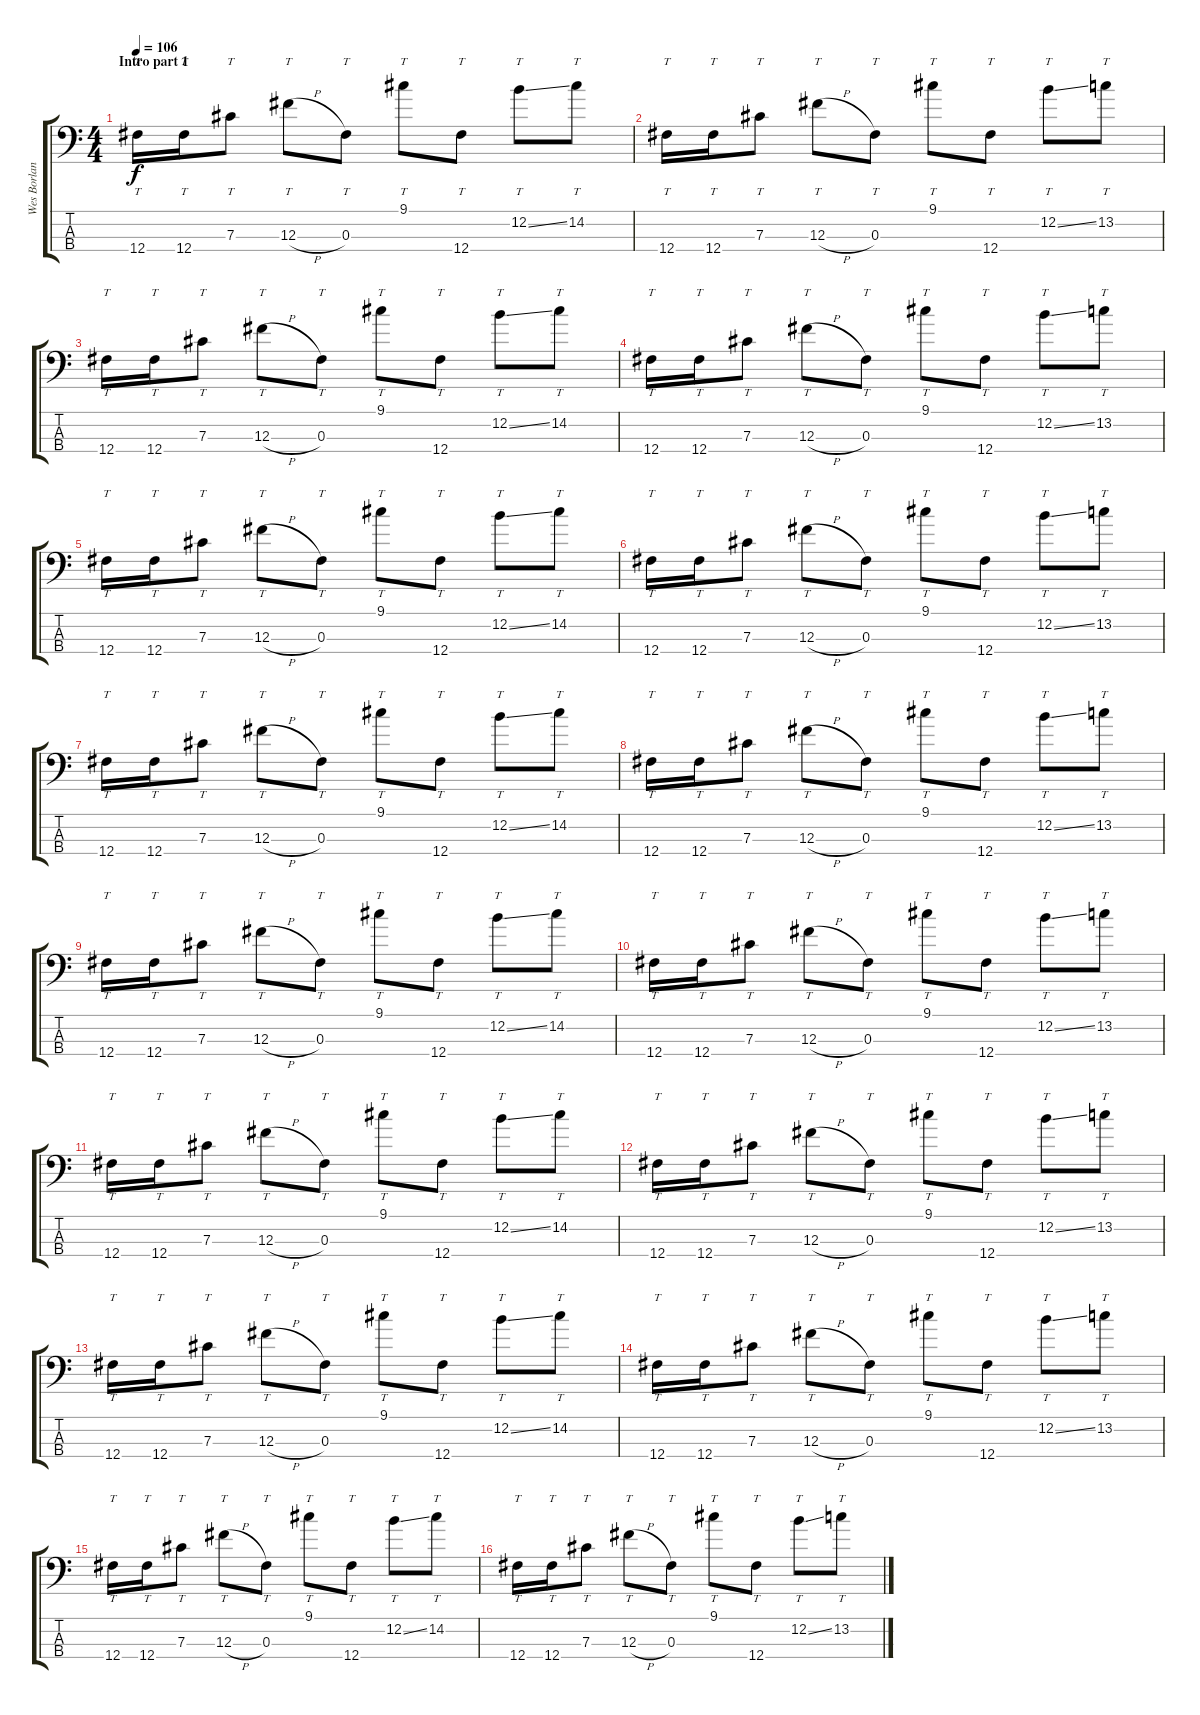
\track ("Wes Borland - Bass Guitar" "Wes Borlan") {instrument electricguitarclean}
\staff {score tabs}
\tuning (E3 B2 Gb2 Gb1) {hide}
\ts (4 4)
\section ("" "Intro part 1")
\tempo 106
\clef f4
\ks c
12.4.16{tt dy f instrument electricguitarclean} 12.4.16{tt} 7.3.8{tt} 12.3{h}.8{tt} 0.3.8{tt} 9.1.8{tt} 12.4.8{tt} 12.2{ss}.8{tt} 14.2.8{tt} |
12.4.16{tt} 12.4.16{tt} 7.3.8{tt} 12.3{h}.8{tt} 0.3.8{tt} 9.1.8{tt} 12.4.8{tt} 12.2{ss}.8{tt} 13.2.8{tt} |
12.4.16{tt} 12.4.16{tt} 7.3.8{tt} 12.3{h}.8{tt} 0.3.8{tt} 9.1.8{tt} 12.4.8{tt} 12.2{ss}.8{tt} 14.2.8{tt} |
12.4.16{tt} 12.4.16{tt} 7.3.8{tt} 12.3{h}.8{tt} 0.3.8{tt} 9.1.8{tt} 12.4.8{tt} 12.2{ss}.8{tt} 13.2.8{tt} |
12.4.16{tt} 12.4.16{tt} 7.3.8{tt} 12.3{h}.8{tt} 0.3.8{tt} 9.1.8{tt} 12.4.8{tt} 12.2{ss}.8{tt} 14.2.8{tt} |
12.4.16{tt} 12.4.16{tt} 7.3.8{tt} 12.3{h}.8{tt} 0.3.8{tt} 9.1.8{tt} 12.4.8{tt} 12.2{ss}.8{tt} 13.2.8{tt} |
12.4.16{tt} 12.4.16{tt} 7.3.8{tt} 12.3{h}.8{tt} 0.3.8{tt} 9.1.8{tt} 12.4.8{tt} 12.2{ss}.8{tt} 14.2.8{tt} |
12.4.16{tt} 12.4.16{tt} 7.3.8{tt} 12.3{h}.8{tt} 0.3.8{tt} 9.1.8{tt} 12.4.8{tt} 12.2{ss}.8{tt} 13.2.8{tt} |
12.4.16{tt} 12.4.16{tt} 7.3.8{tt} 12.3{h}.8{tt} 0.3.8{tt} 9.1.8{tt} 12.4.8{tt} 12.2{ss}.8{tt} 14.2.8{tt} |
12.4.16{tt} 12.4.16{tt} 7.3.8{tt} 12.3{h}.8{tt} 0.3.8{tt} 9.1.8{tt} 12.4.8{tt} 12.2{ss}.8{tt} 13.2.8{tt} |
12.4.16{tt} 12.4.16{tt} 7.3.8{tt} 12.3{h}.8{tt} 0.3.8{tt} 9.1.8{tt} 12.4.8{tt} 12.2{ss}.8{tt} 14.2.8{tt} |
12.4.16{tt} 12.4.16{tt} 7.3.8{tt} 12.3{h}.8{tt} 0.3.8{tt} 9.1.8{tt} 12.4.8{tt} 12.2{ss}.8{tt} 13.2.8{tt} |
12.4.16{tt} 12.4.16{tt} 7.3.8{tt} 12.3{h}.8{tt} 0.3.8{tt} 9.1.8{tt} 12.4.8{tt} 12.2{ss}.8{tt} 14.2.8{tt} |
12.4.16{tt} 12.4.16{tt} 7.3.8{tt} 12.3{h}.8{tt} 0.3.8{tt} 9.1.8{tt} 12.4.8{tt} 12.2{ss}.8{tt} 13.2.8{tt} |
12.4.16{tt} 12.4.16{tt} 7.3.8{tt} 12.3{h}.8{tt} 0.3.8{tt} 9.1.8{tt} 12.4.8{tt} 12.2{ss}.8{tt} 14.2.8{tt} |
12.4.16{tt} 12.4.16{tt} 7.3.8{tt} 12.3{h}.8{tt} 0.3.8{tt} 9.1.8{tt} 12.4.8{tt} 12.2{ss}.8{tt} 13.2.8{tt}
